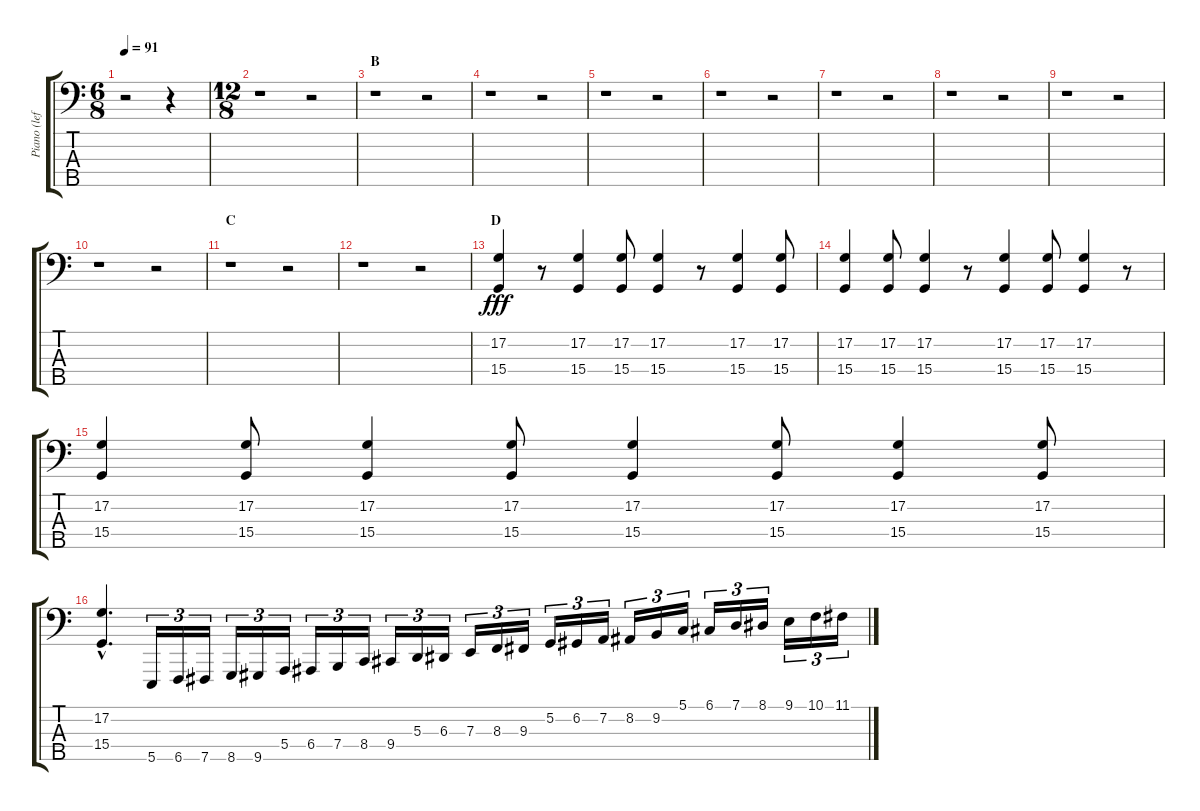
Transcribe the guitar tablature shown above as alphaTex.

\track ("Piano (left hand)" "Piano (lef") {instrument acousticgrandpiano}
\staff {score tabs}
\tuning (G2 D2 A1 E1 B0) {hide}
\ts (6 8)
\tempo 91
\clef f4
\ks c
r.2{dy fff} r.4 |
\ts (12 8)
r.1 r.2 |
\section ("" "B")
r.1 r.2 |
r.1 r.2 |
r.1 r.2 |
r.1 r.2 |
r.1 r.2 |
r.1 r.2 |
r.1 r.2 |
r.1 r.2 |
\section ("" "C")
r.1 r.2 |
r.1 r.2 |
\section ("" "D")
(17.2 15.4).4 r.8 (17.2 15.4).4 (17.2 15.4).8 (17.2 15.4).4 r.8 (17.2 15.4).4 (17.2 15.4).8 |
(17.2 15.4).4 (17.2 15.4).8 (17.2 15.4).4 r.8 (17.2 15.4).4 (17.2 15.4).8 (17.2 15.4).4 r.8 |
(17.2 15.4).4 (17.2 15.4).8 (17.2 15.4).4 (17.2 15.4).8 (17.2 15.4).4 (17.2 15.4).8 (17.2 15.4).4 (17.2 15.4).8 |
(17.2{hac} 15.4{hac}).4{d} 5.5.16{tu (3 2)} 6.5.16{tu (3 2)} 7.5.16{tu (3 2)} 8.5.16{tu (3 2)} 9.5.16{tu (3 2)} 5.4.16{tu (3 2)} 6.4.16{tu (3 2)} 7.4.16{tu (3 2)} 8.4.16{tu (3 2)} 9.4.16{tu (3 2)} 5.3.16{tu (3 2)} 6.3.16{tu (3 2)} 7.3.16{tu (3 2)} 8.3.16{tu (3 2)} 9.3.16{tu (3 2)} 5.2.16{tu (3 2)} 6.2.16{tu (3 2)} 7.2.16{tu (3 2)} 8.2.16{tu (3 2)} 9.2.16{tu (3 2)} 5.1.16{tu (3 2)} 6.1.16{tu (3 2)} 7.1.16{tu (3 2)} 8.1.16{tu (3 2)} 9.1.16{tu (3 2)} 10.1.16{tu (3 2)} 11.1.16{tu (3 2)}
